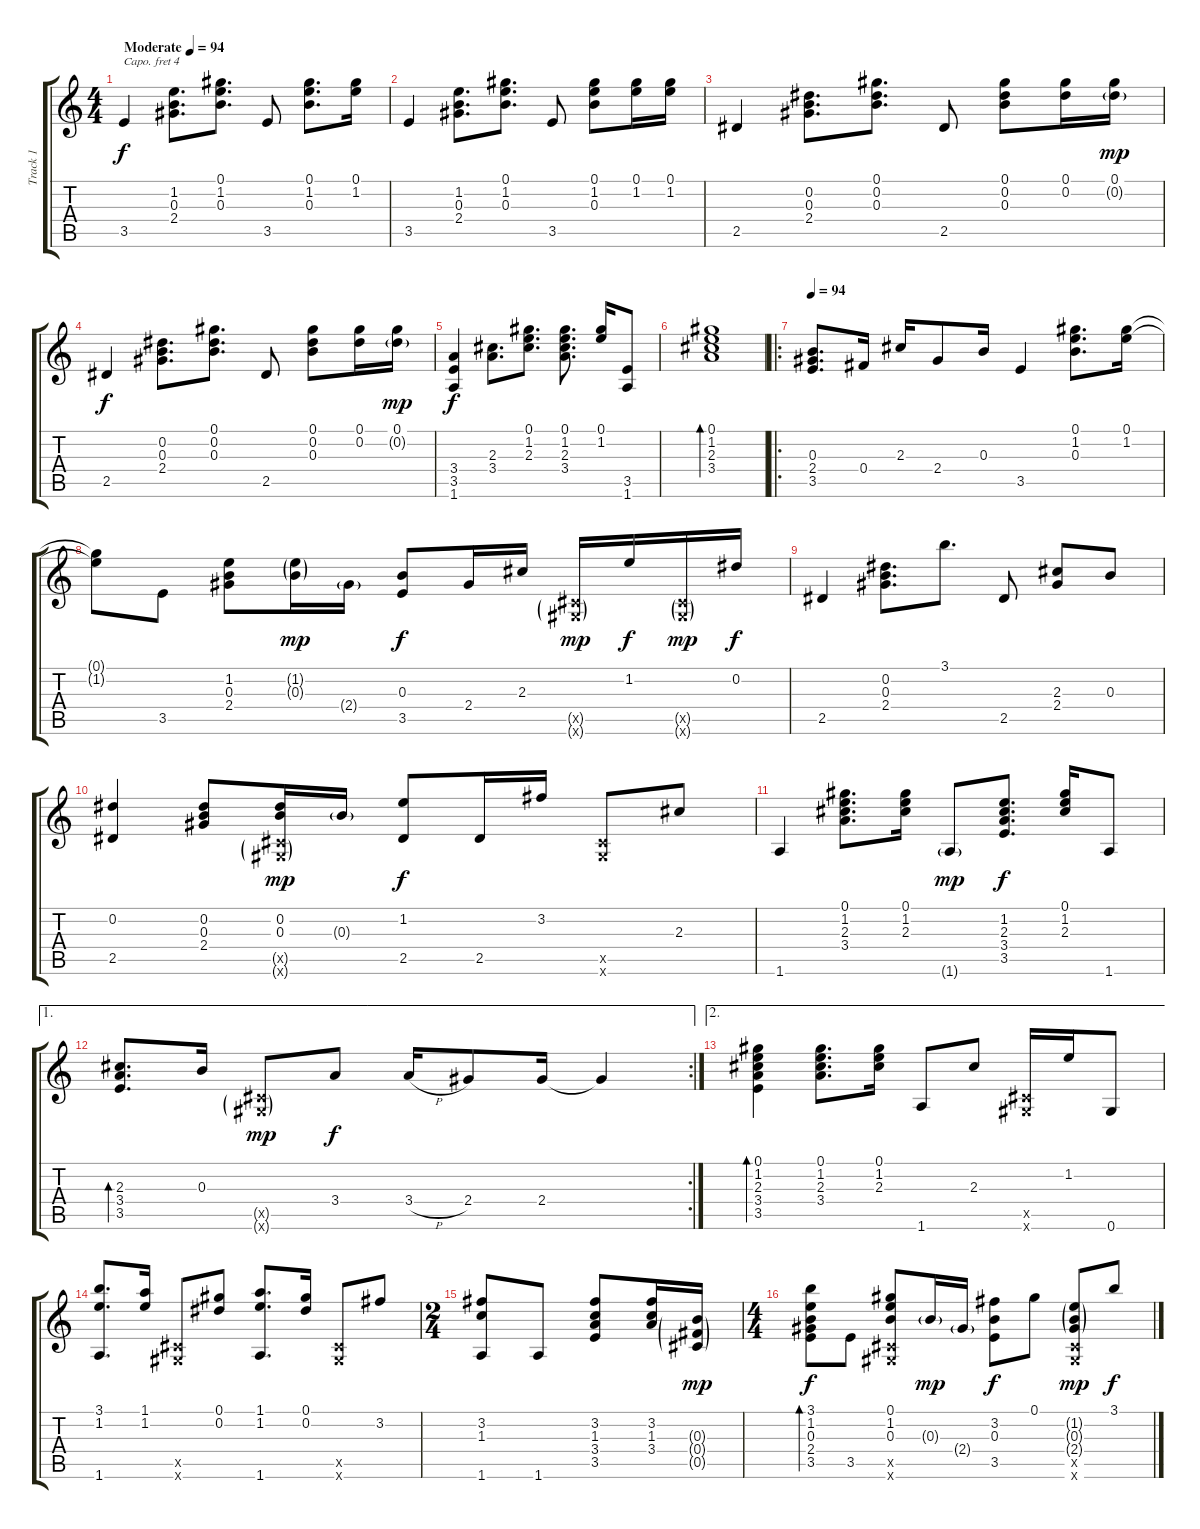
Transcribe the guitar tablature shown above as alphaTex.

\track ("Track 1" "Track 1") {instrument acousticguitarsteel}
\staff {score tabs}
\capo 4
\tuning (E4 B3 G3 D3 A2 E2) {hide}
\ts (4 4)
\tempo (94 "Moderate")
\tempo 91
\tempo (94 "Moderate")
\clef g2
\ks c
3.5.4{dy f instrument acousticguitarsteel} (1.2 0.3 2.4).8{d} (0.1 1.2 0.3).8{d} 3.5.8 (0.1 1.2 0.3).8{d} (0.1 1.2).16 |
3.5.4 (1.2 0.3 2.4).8{d} (0.1 1.2 0.3).8{d} 3.5.8 (0.1 1.2 0.3).8 (0.1 1.2).16 (0.1 1.2).16 |
2.5.4 (0.2 0.3 2.4).8{d} (0.1 0.2 0.3).8{d} 2.5.8 (0.1 0.2 0.3).8 (0.1 0.2).16 (0.1 0.2{g}).16{dy mp} |
2.5.4{dy f} (0.2 0.3 2.4).8{d} (0.1 0.2 0.3).8{d} 2.5.8 (0.1 0.2 0.3).8 (0.1 0.2).16 (0.1 0.2{g}).16{dy mp} |
(3.4 3.5 1.6).4{dy f} (2.3 3.4).8{d} (0.1 1.2 2.3).8{d} (0.1 1.2 2.3 3.4).8{d} (0.1 1.2).16 (3.5 1.6).8 |
(0.1 1.2 2.3 3.4).1{bd 60} |
\ro
\tempo 94
(0.3 2.4 3.5).8{d} 0.4.16 2.3.16 2.4.8 0.3.16 3.5.4 (0.1 1.2 0.3).8{d} (0.1 1.2).16 |
(0.1{t} 1.2{t}).8 3.5.8 (1.2 0.3 2.4).8 (1.2{g} 0.3{g}).16{dy mp} 2.4{g}.16 (0.3 3.5).8{dy f} 2.4.16 2.3.16 (0.5{g x} 0.6{g x}).16{dy mp} 1.2.16{dy f} (0.5{g x} 0.6{g x}).16{dy mp} 0.2.16{dy f} |
2.5.4 (0.2 0.3 2.4).8{d} 3.1.8{d} 2.5.8 (2.3 2.4).8 0.3.8 |
(0.2 2.5).4 (0.2 0.3 2.4).8 (0.2 0.3 0.5{g x} 0.6{g x}).16{dy mp} 0.3{g}.16 (1.2 2.5).8{dy f} 2.5.16 3.2.16 (0.5{x} 0.6{x}).8 2.3.8 |
1.6.4 (0.1 1.2 2.3 3.4).8{d} (0.1 1.2 2.3).16 1.6{g}.8{dy mp} (1.2 2.3 3.4 3.5).8{d dy f} (0.1 1.2 2.3).16 1.6.8 |
\ae 1
\rc 2
(2.3 3.4 3.5).8{d bd 120} 0.3.16 (0.5{g x} 0.6{g x}).8{dy mp} 3.4.8{dy f} 3.4{h}.16 2.4.8 2.4.16 2.4{t}.4 |
\ae 2
(0.1 1.2 2.3 3.4 3.5).4{bd 60} (0.1 1.2 2.3 3.4).8{d} (0.1 1.2 2.3).16 1.6.8 2.3.8 (0.5{x} 0.6{x}).16 1.2.16 0.6.8 |
(3.1 1.2 1.6).8{d} (1.1 1.2).16 (0.5{x} 0.6{x}).8 (0.1 0.2).8 (1.1 1.2 1.6).8{d} (0.1 0.2).16 (0.5{x} 0.6{x}).8 3.2.8 |
\ts (2 4)
(3.2 1.3 1.6).8 1.6.8 (3.2 1.3 3.4 3.5).8 (3.2 1.3 3.4).16 (0.3{g} 0.4{g} 0.5{g}).16{dy mp} |
\ts (4 4)
(3.1 1.2 0.3 2.4 3.5).8{bd 60 dy f} 3.5.8 (0.1 1.2 0.3 0.5{x} 0.6{x}).8 0.3{g}.16{dy mp} 2.4{g}.16 (3.2 0.3 3.5).8{dy f} 0.1.8 (1.2{g} 0.3{g} 2.4{g} 0.5{x} 0.6{x}).8{dy mp} 3.1.8{dy f}
